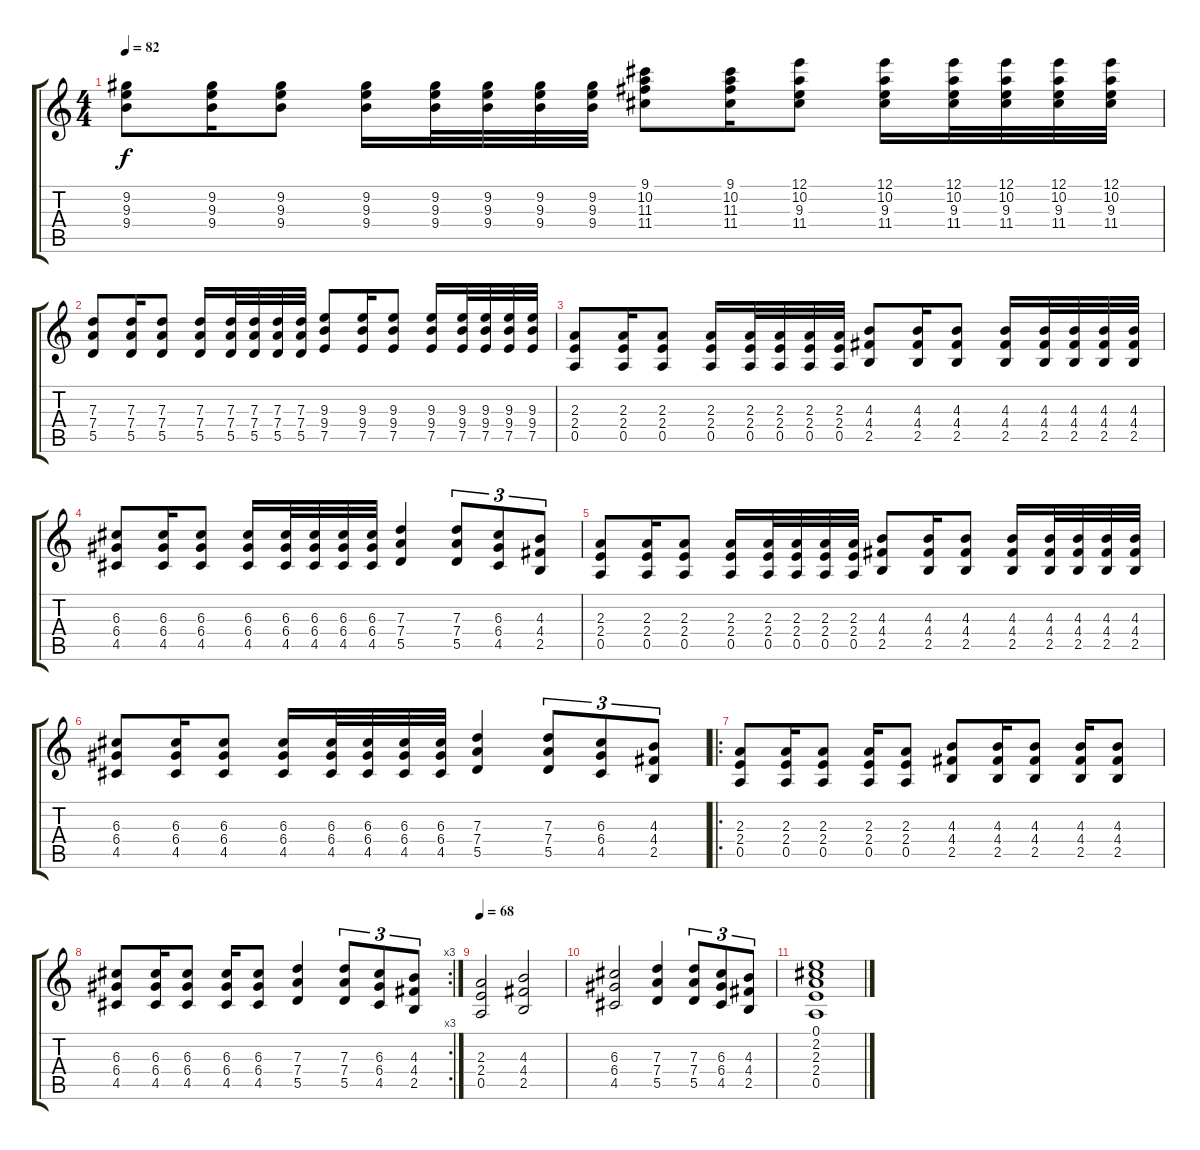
\track "" {instrument acousticguitarsteel}
\staff {score tabs}
\tuning (E4 B3 G3 D3 A2 E2) {hide}
\ts (4 4)
\tempo 82
\clef g2
\ks c
(9.2 9.3 9.4).8{dy f} (9.2 9.3 9.4).16 (9.2 9.3 9.4).8 (9.2 9.3 9.4).16 (9.2 9.3 9.4).32 (9.2 9.3 9.4).32 (9.2 9.3 9.4).32 (9.2 9.3 9.4).32 (9.1 10.2 11.3 11.4).8 (9.1 10.2 11.3 11.4).16 (12.1 10.2 9.3 11.4).8 (12.1 10.2 9.3 11.4).16 (12.1 10.2 9.3 11.4).32 (12.1 10.2 9.3 11.4).32 (12.1 10.2 9.3 11.4).32 (12.1 10.2 9.3 11.4).32 |
(7.3 7.4 5.5).8 (7.3 7.4 5.5).16 (7.3 7.4 5.5).8 (7.3 7.4 5.5).16 (7.3 7.4 5.5).32 (7.3 7.4 5.5).32 (7.3 7.4 5.5).32 (7.3 7.4 5.5).32 (9.3 9.4 7.5).8 (9.3 9.4 7.5).16 (9.3 9.4 7.5).8 (9.3 9.4 7.5).16 (9.3 9.4 7.5).32 (9.3 9.4 7.5).32 (9.3 9.4 7.5).32 (9.3 9.4 7.5).32 |
(2.3 2.4 0.5).8 (2.3 2.4 0.5).16 (2.3 2.4 0.5).8 (2.3 2.4 0.5).16 (2.3 2.4 0.5).32 (2.3 2.4 0.5).32 (2.3 2.4 0.5).32 (2.3 2.4 0.5).32 (4.3 4.4 2.5).8 (4.3 4.4 2.5).16 (4.3 4.4 2.5).8 (4.3 4.4 2.5).16 (4.3 4.4 2.5).32 (4.3 4.4 2.5).32 (4.3 4.4 2.5).32 (4.3 4.4 2.5).32 |
(6.3 6.4 4.5).8 (6.3 6.4 4.5).16 (6.3 6.4 4.5).8 (6.3 6.4 4.5).16 (6.3 6.4 4.5).32 (6.3 6.4 4.5).32 (6.3 6.4 4.5).32 (6.3 6.4 4.5).32 (7.3 7.4 5.5).4 (7.3 7.4 5.5).8{tu (3 2)} (6.3 6.4 4.5).8{tu (3 2)} (4.3 4.4 2.5).8{tu (3 2)} |
(2.3 2.4 0.5).8 (2.3 2.4 0.5).16 (2.3 2.4 0.5).8 (2.3 2.4 0.5).16 (2.3 2.4 0.5).32 (2.3 2.4 0.5).32 (2.3 2.4 0.5).32 (2.3 2.4 0.5).32 (4.3 4.4 2.5).8 (4.3 4.4 2.5).16 (4.3 4.4 2.5).8 (4.3 4.4 2.5).16 (4.3 4.4 2.5).32 (4.3 4.4 2.5).32 (4.3 4.4 2.5).32 (4.3 4.4 2.5).32 |
(6.3 6.4 4.5).8 (6.3 6.4 4.5).16 (6.3 6.4 4.5).8 (6.3 6.4 4.5).16 (6.3 6.4 4.5).32 (6.3 6.4 4.5).32 (6.3 6.4 4.5).32 (6.3 6.4 4.5).32 (7.3 7.4 5.5).4 (7.3 7.4 5.5).8{tu (3 2)} (6.3 6.4 4.5).8{tu (3 2)} (4.3 4.4 2.5).8{tu (3 2)} |
\ro
(2.3 2.4 0.5).8 (2.3 2.4 0.5).16 (2.3 2.4 0.5).8 (2.3 2.4 0.5).16 (2.3 2.4 0.5).8 (4.3 4.4 2.5).8 (4.3 4.4 2.5).16 (4.3 4.4 2.5).8 (4.3 4.4 2.5).16 (4.3 4.4 2.5).8 |
\rc 3
(6.3 6.4 4.5).8 (6.3 6.4 4.5).16 (6.3 6.4 4.5).8 (6.3 6.4 4.5).16 (6.3 6.4 4.5).8 (7.3 7.4 5.5).4 (7.3 7.4 5.5).8{tu (3 2)} (6.3 6.4 4.5).8{tu (3 2)} (4.3 4.4 2.5).8{tu (3 2)} |
\tempo 68
(2.3 2.4 0.5).2 (4.3 4.4 2.5).2 |
(6.3 6.4 4.5).2 (7.3 7.4 5.5).4 (7.3 7.4 5.5).8{tu (3 2)} (6.3 6.4 4.5).8{tu (3 2)} (4.3 4.4 2.5).8{tu (3 2)} |
(0.1 2.2 2.3 2.4 0.5).1
